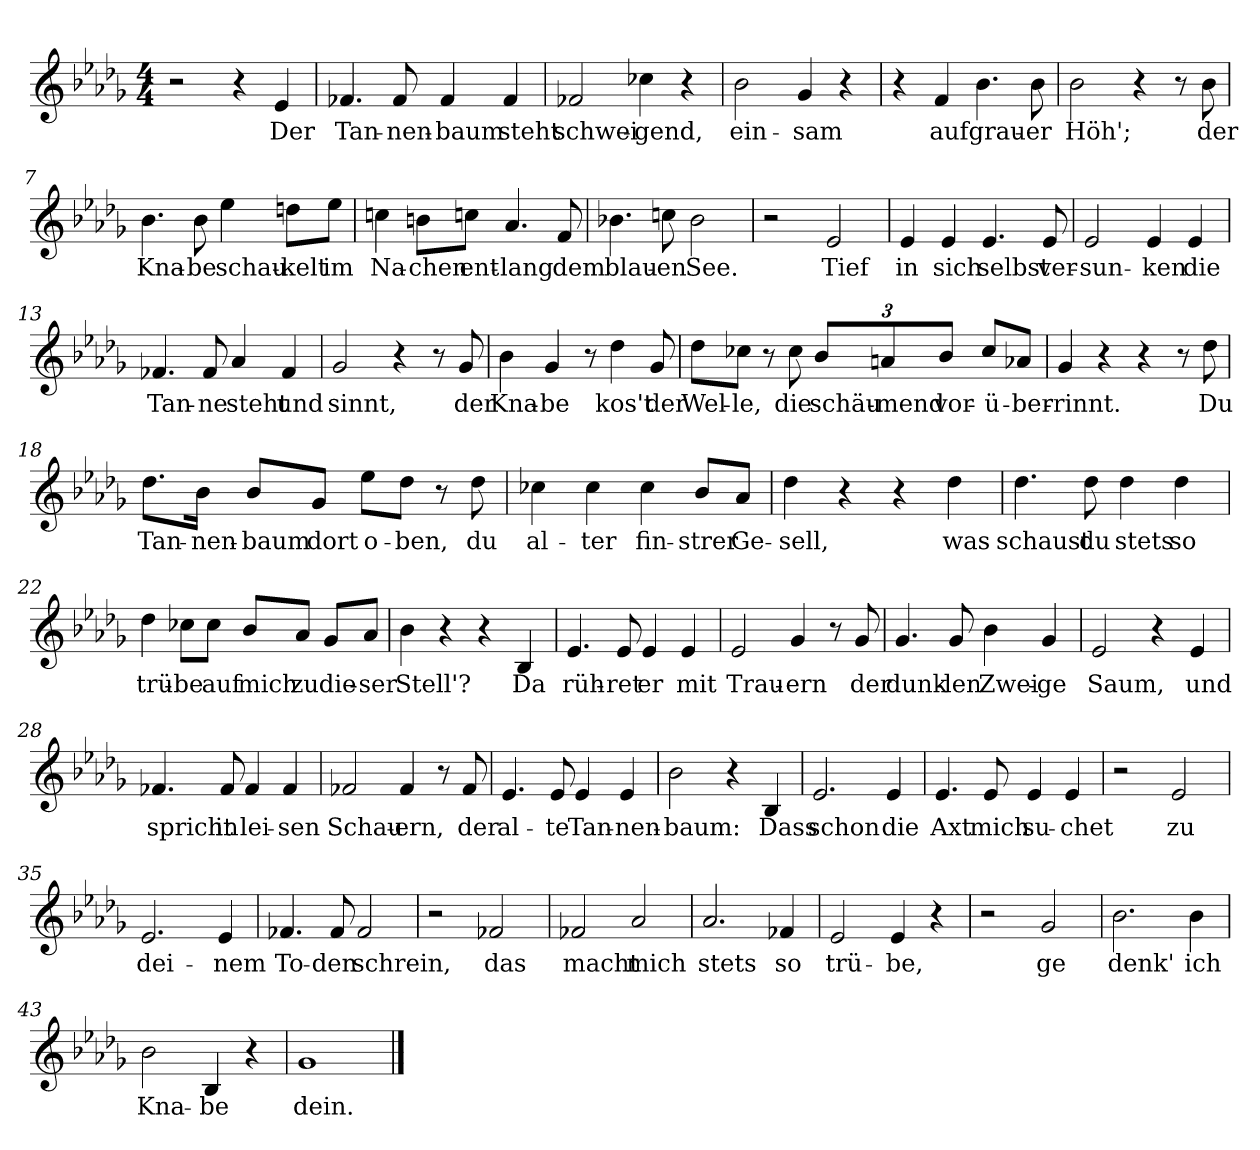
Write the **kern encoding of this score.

**kern	**text
*part1	*part1
*staff1	*staff1
*clefG2	*
*k[b-e-a-d-g-]	*
*M4/4	*
=1	=1
2r	.
4r	.
!	!LO:LY:b
4e-/	Der
=2	=2
!	!LO:LY:b
4.f-X/	Tan-
!	!LO:LY:b
8f-/	-nen-
!	!LO:LY:b
4f-/	-baum
!	!LO:LY:b
4f-/	steht
=3	=3
!	!LO:LY:b
2f-X/	schwei-
!	!LO:LY:b
4cc-X\	-gend,
4r	.
=4	=4
!	!LO:LY:b
2b-\	ein-
!	!LO:LY:b
4g-/	-sam
4r	.
=5	=5
4r	.
!	!LO:LY:b
4f/	auf
!	!LO:LY:b
4.b-\	grau-
!	!LO:LY:b
8b-\	-er
=6	=6
!	!LO:LY:b
2b-\	Höh';
4r	.
8r	.
!	!LO:LY:b
8b-\	der
=7	=7
!	!LO:LY:b
4.b-\	Kna-
!	!LO:LY:b
8b-\	-be
!	!LO:LY:b
4ee-\	schau-
!	!LO:LY:b
8ddn\L	-kelt
!	!LO:LY:b
8ee-\J	im
!!LO:LB:g=z
=8	=8
!	!LO:LY:b
4ccn\	Na-
!	!LO:LY:b
8bn\L	-chen
!	!LO:LY:b
8ccn\J	ent-
!	!LO:LY:b
4.a-/	-lang
!	!LO:LY:b
8f/	dem
=9	=9
!	!LO:LY:b
4.b-X\	blau-
!	!LO:LY:b
8ccn\	-en
!	!LO:LY:b
2b-\	See.
=10	=10
2r	.
!	!LO:LY:b
2e-/	Tief
=11	=11
!	!LO:LY:b
4e-/	in
!	!LO:LY:b
4e-/	sich
!	!LO:LY:b
4.e-/	selbst
!	!LO:LY:b
8e-/	ver-
=12	=12
!	!LO:LY:b
2e-/	-sun-
!	!LO:LY:b
4e-/	ken
!	!LO:LY:b
4e-/	die
=13	=13
!	!LO:LY:b
4.f-X/	Tan-
!	!LO:LY:b
8f-/	-ne
!	!LO:LY:b
4a-/	steht
!	!LO:LY:b
4f-/	und
=14	=14
!	!LO:LY:b
2g-/	sinnt,
4r	.
8r	.
!	!LO:LY:b
8g-/	der
!!LO:LB:g=z
=15	=15
!	!LO:LY:b
4b-\	Kna-
!	!LO:LY:b
4g-/	-be
8r	.
!	!LO:LY:b
4dd-\	kos't
!	!LO:LY:b
8g-/	der
=16	=16
!	!LO:LY:b
8dd-\L	Wel-
!	!LO:LY:b
8cc-X\J	-le,
8r	.
!	!LO:LY:b
8cc-\	die
!	!LO:LY:b
12b-/L	schäu-
!	!LO:LY:b
12an/	-mend
!	!LO:LY:b
12b-/J	vor-
!	!LO:LY:b
8cc-/L	-ü-
!	!LO:LY:b
8a-X/J	-ber-
=17	=17
!	!LO:LY:b
4g-/	-rinnt.
4r	.
4r	.
8r	.
!	!LO:LY:b
8dd-\	Du
=18	=18
!	!LO:LY:b
8.dd-\L	Tan-
!	!LO:LY:b
16b-\Jk	-nen-
!	!LO:LY:b
8b-/L	-baum
!	!LO:LY:b
8g-/J	dort
!	!LO:LY:b
8ee-\L	o-
!	!LO:LY:b
8dd-\J	-ben,
8r	.
!	!LO:LY:b
8dd-\	du
!!LO:LB:g=z
=19	=19
!	!LO:LY:b
4cc-X\	al-
!	!LO:LY:b
4cc-\	-ter
!	!LO:LY:b
4cc-\	fin-
!	!LO:LY:b
8b-/L	-strer
!	!LO:LY:b
8a-/J	Ge-
=20	=20
!	!LO:LY:b
4dd-\	-sell,
4r	.
4r	.
!	!LO:LY:b
4dd-\	was
=21	=21
!	!LO:LY:b
4.dd-\	schaust
!	!LO:LY:b
8dd-\	du
!	!LO:LY:b
4dd-\	stets
!	!LO:LY:b
4dd-\	so
=22	=22
!	!LO:LY:b
4dd-\	trü-
!	!LO:LY:b
8cc-X\L	-be
!	!LO:LY:b
8cc-\J	auf
!	!LO:LY:b
8b-/L	mich
!	!LO:LY:b
8a-/J	zu
!	!LO:LY:b
8g-/L	die-
!	!LO:LY:b
8a-/J	-ser
=23	=23
!	!LO:LY:b
4b-\	Stell'?
4r	.
4r	.
!	!LO:LY:b
4B-/	Da
=24	=24
!	!LO:LY:b
4.e-/	rüh-
!	!LO:LY:b
8e-/	-ret
!	!LO:LY:b
4e-/	er
!	!LO:LY:b
4e-/	mit
!!LO:LB:g=z
=25	=25
!	!LO:LY:b
2e-/	Trau-
!	!LO:LY:b
4g-/	-ern
8r	.
!	!LO:LY:b
8g-/	der
=26	=26
!	!LO:LY:b
4.g-/	dunk-
!	!LO:LY:b
8g-/	-len
!	!LO:LY:b
4b-\	Zwei-
!	!LO:LY:b
4g-/	-ge
=27	=27
!	!LO:LY:b
2e-/	Saum,
4r	.
!	!LO:LY:b
4e-/	und
=28	=28
!	!LO:LY:b
4.f-X/	spricht
!	!LO:LY:b
8f-/	in
!	!LO:LY:b
4f-/	lei-
!	!LO:LY:b
4f-/	-sen
=29	=29
!	!LO:LY:b
2f-X/	Schau-
!	!LO:LY:b
4f-/	-ern,
8r	.
!	!LO:LY:b
8f-/	der
=30	=30
!	!LO:LY:b
4.e-/	al-
!	!LO:LY:b
8e-/	-te
!	!LO:LY:b
4e-/	Tan-
!	!LO:LY:b
4e-/	-nen-
=31	=31
!	!LO:LY:b
2b-\	-baum:
4r	.
!	!LO:LY:b
4B-/	Dass
!!LO:LB:g=z
=32	=32
!	!LO:LY:b
2.e-/	schon
!	!LO:LY:b
4e-/	die
=33	=33
!	!LO:LY:b
4.e-/	Axt
!	!LO:LY:b
8e-/	mich
!	!LO:LY:b
4e-/	su-
!	!LO:LY:b
4e-/	-chet
=34	=34
2r	.
!	!LO:LY:b
2e-/	zu
=35	=35
!	!LO:LY:b
2.e-/	dei-
!	!LO:LY:b
4e-/	-nem
=36	=36
!	!LO:LY:b
4.f-X/	To-
!	!LO:LY:b
8f-/	-den
!	!LO:LY:b
2f-/	-schrein,
=37	=37
2r	.
!	!LO:LY:b
2f-X/	das
=38	=38
!	!LO:LY:b
2f-X/	macht
!	!LO:LY:b
2a-/	mich
=39	=39
!	!LO:LY:b
2.a-/	stets
!	!LO:LY:b
4f-X/	so
=40	=40
!	!LO:LY:b
2e-/	trü-
!	!LO:LY:b
4e-/	-be,
4r	.
=41	=41
2r	.
!	!LO:LY:b
2g-/	ge
!!LO:LB:g=z
=42	=42
!	!LO:LY:b
2.b-\	-denk'
!	!LO:LY:b
4b-\	ich
=43	=43
!	!LO:LY:b
2b-\	Kna-
!	!LO:LY:b
4B-/	-be
4r	.
=44	=44
!	!LO:LY:b
1g-	dein.
==	==
*-	*-
